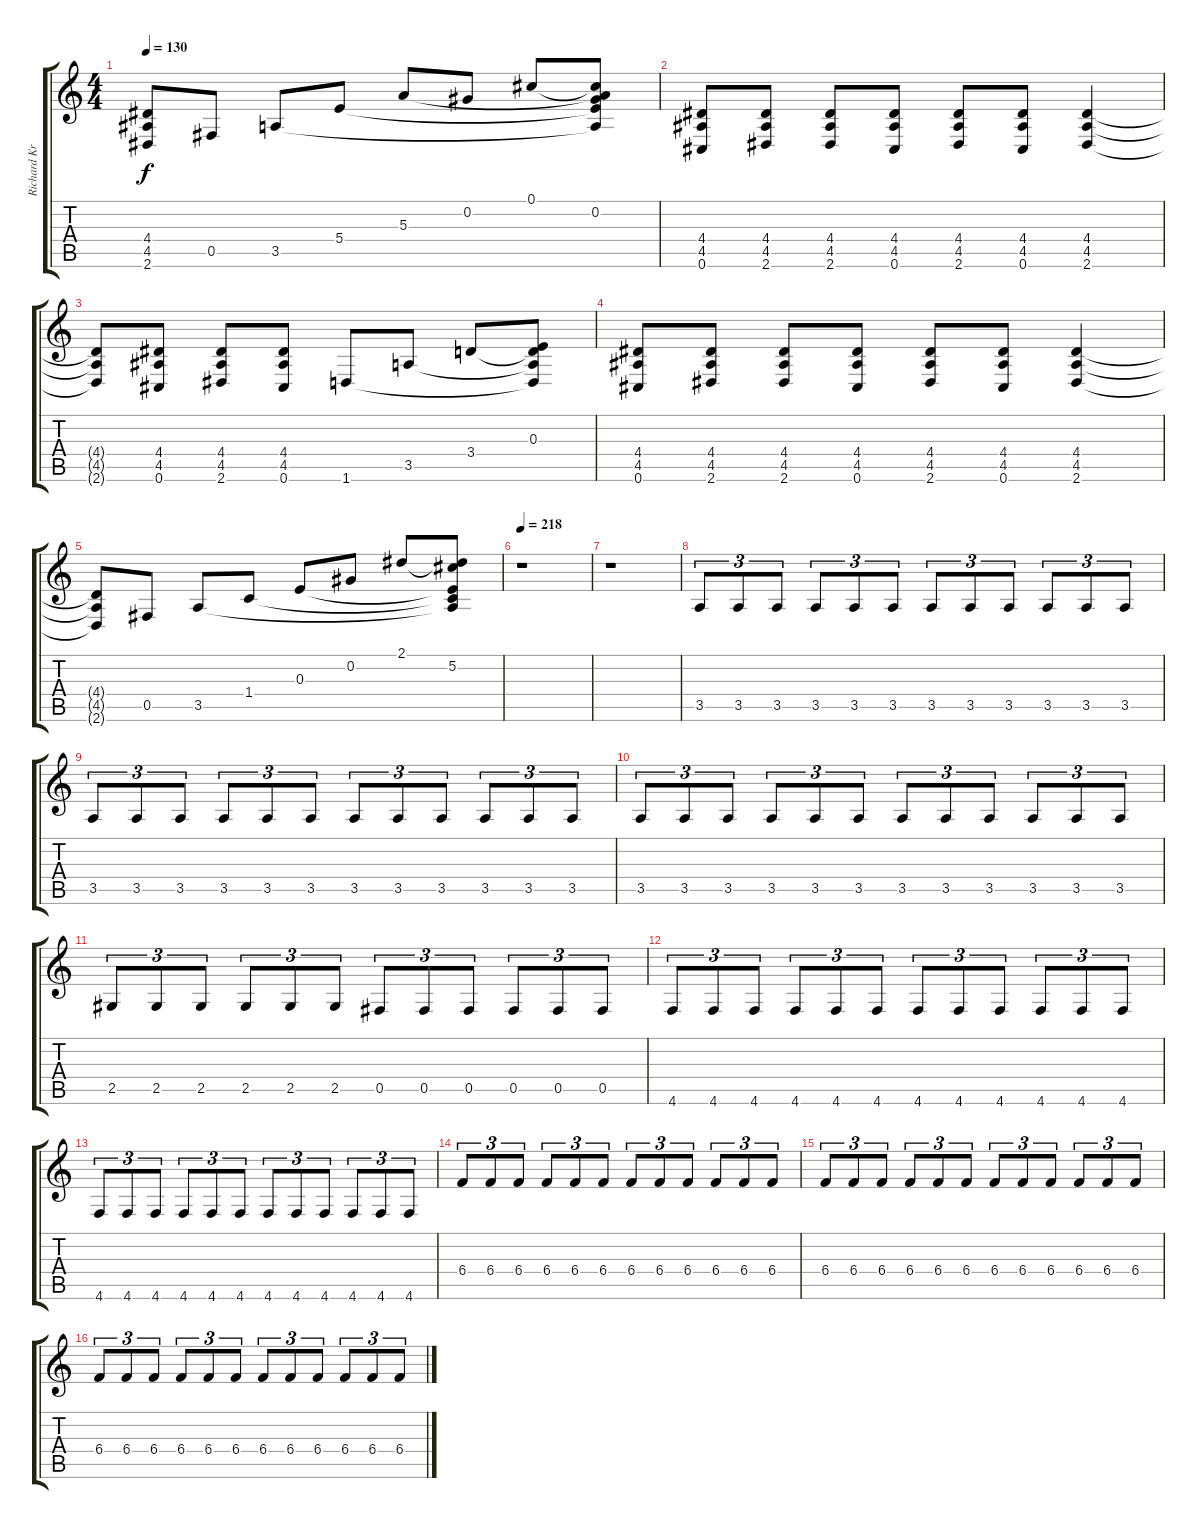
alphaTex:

\track ("Richard Kronheim" "Richard Kr") {instrument distortionguitar}
\staff {score tabs}
\tuning (Db4 Ab3 E3 B2 Gb2 Db2) {hide}
\ts (4 4)
\tempo 130
\clef g2
\ks c
(4.4{t} 4.5{t} 2.6{t}).8{dy f} 0.5.8 3.5.8 5.4.8 5.3.8 0.2.8 0.1.8 (0.1{t} 0.2 5.3{t} 5.4{t} 3.5{t}).8 |
(4.4 4.5 0.6).8 (4.4 4.5 2.6).8 (4.4 4.5 2.6).8 (4.4 4.5 0.6).8 (4.4 4.5 2.6).8 (4.4 4.5 0.6).8 (4.4 4.5 2.6).4 |
(4.4{t} 4.5{t} 2.6{t}).8 (4.4 4.5 0.6).8 (4.4 4.5 2.6).8 (4.4 4.5 0.6).8 1.6.8 3.5.8 3.4.8 (0.3 3.4{t} 3.5{t} 1.6{t}).8 |
(4.4 4.5 0.6).8 (4.4 4.5 2.6).8 (4.4 4.5 2.6).8 (4.4 4.5 0.6).8 (4.4 4.5 2.6).8 (4.4 4.5 0.6).8 (4.4 4.5 2.6).4 |
(4.4{t} 4.5{t} 2.6{t}).8 0.5.8 3.5.8 1.4.8 0.3.8 0.2.8 2.1.8 (2.1{t} 5.2 0.3{t} 1.4{t} 3.5{t}).8 |
\tempo 218
r.1 |
r.1 |
3.5.8{tu (3 2)} 3.5.8{tu (3 2)} 3.5.8{tu (3 2)} 3.5.8{tu (3 2)} 3.5.8{tu (3 2)} 3.5.8{tu (3 2)} 3.5.8{tu (3 2)} 3.5.8{tu (3 2)} 3.5.8{tu (3 2)} 3.5.8{tu (3 2)} 3.5.8{tu (3 2)} 3.5.8{tu (3 2)} |
3.5.8{tu (3 2)} 3.5.8{tu (3 2)} 3.5.8{tu (3 2)} 3.5.8{tu (3 2)} 3.5.8{tu (3 2)} 3.5.8{tu (3 2)} 3.5.8{tu (3 2)} 3.5.8{tu (3 2)} 3.5.8{tu (3 2)} 3.5.8{tu (3 2)} 3.5.8{tu (3 2)} 3.5.8{tu (3 2)} |
3.5.8{tu (3 2)} 3.5.8{tu (3 2)} 3.5.8{tu (3 2)} 3.5.8{tu (3 2)} 3.5.8{tu (3 2)} 3.5.8{tu (3 2)} 3.5.8{tu (3 2)} 3.5.8{tu (3 2)} 3.5.8{tu (3 2)} 3.5.8{tu (3 2)} 3.5.8{tu (3 2)} 3.5.8{tu (3 2)} |
2.5.8{tu (3 2)} 2.5.8{tu (3 2)} 2.5.8{tu (3 2)} 2.5.8{tu (3 2)} 2.5.8{tu (3 2)} 2.5.8{tu (3 2)} 0.5.8{tu (3 2)} 0.5.8{tu (3 2)} 0.5.8{tu (3 2)} 0.5.8{tu (3 2)} 0.5.8{tu (3 2)} 0.5.8{tu (3 2)} |
4.6.8{tu (3 2)} 4.6.8{tu (3 2)} 4.6.8{tu (3 2)} 4.6.8{tu (3 2)} 4.6.8{tu (3 2)} 4.6.8{tu (3 2)} 4.6.8{tu (3 2)} 4.6.8{tu (3 2)} 4.6.8{tu (3 2)} 4.6.8{tu (3 2)} 4.6.8{tu (3 2)} 4.6.8{tu (3 2)} |
4.6.8{tu (3 2)} 4.6.8{tu (3 2)} 4.6.8{tu (3 2)} 4.6.8{tu (3 2)} 4.6.8{tu (3 2)} 4.6.8{tu (3 2)} 4.6.8{tu (3 2)} 4.6.8{tu (3 2)} 4.6.8{tu (3 2)} 4.6.8{tu (3 2)} 4.6.8{tu (3 2)} 4.6.8{tu (3 2)} |
6.4.8{tu (3 2)} 6.4.8{tu (3 2)} 6.4.8{tu (3 2)} 6.4.8{tu (3 2)} 6.4.8{tu (3 2)} 6.4.8{tu (3 2)} 6.4.8{tu (3 2)} 6.4.8{tu (3 2)} 6.4.8{tu (3 2)} 6.4.8{tu (3 2)} 6.4.8{tu (3 2)} 6.4.8{tu (3 2)} |
6.4.8{tu (3 2)} 6.4.8{tu (3 2)} 6.4.8{tu (3 2)} 6.4.8{tu (3 2)} 6.4.8{tu (3 2)} 6.4.8{tu (3 2)} 6.4.8{tu (3 2)} 6.4.8{tu (3 2)} 6.4.8{tu (3 2)} 6.4.8{tu (3 2)} 6.4.8{tu (3 2)} 6.4.8{tu (3 2)} |
6.4.8{tu (3 2)} 6.4.8{tu (3 2)} 6.4.8{tu (3 2)} 6.4.8{tu (3 2)} 6.4.8{tu (3 2)} 6.4.8{tu (3 2)} 6.4.8{tu (3 2)} 6.4.8{tu (3 2)} 6.4.8{tu (3 2)} 6.4.8{tu (3 2)} 6.4.8{tu (3 2)} 6.4.8{tu (3 2)}
